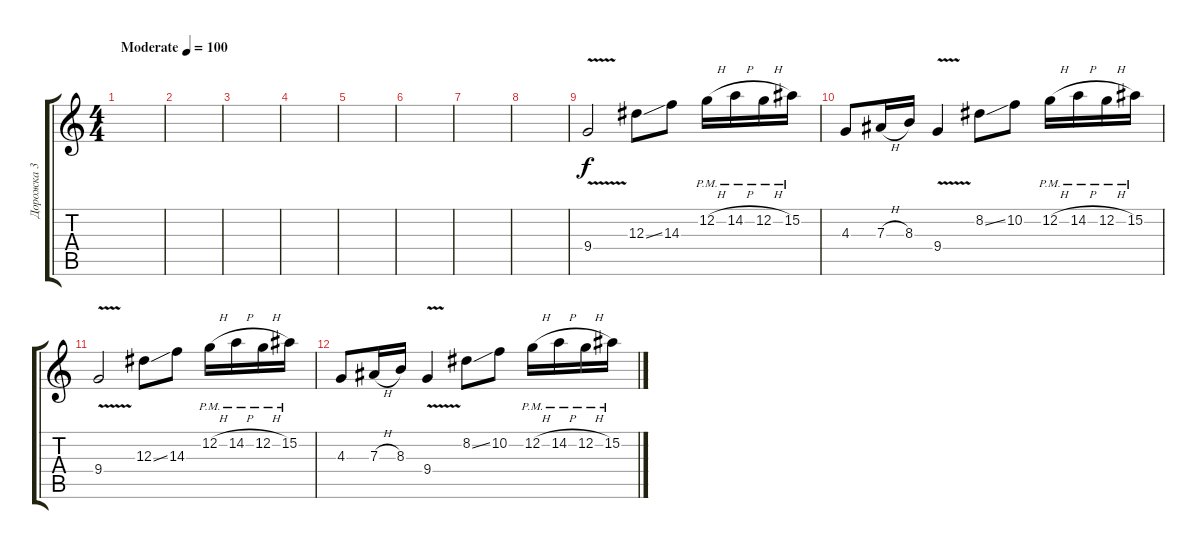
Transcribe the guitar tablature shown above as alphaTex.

\track ("Дорожка 3" "Дорожка 3") {instrument distortionguitar}
\staff {score tabs}
\tuning (C4 G3 Eb3 Bb2 F2 C2) {hide}
\ts (4 4)
\tempo (100 "Moderate")
\clef g2
\ks c
|
|
|
|
|
|
|
|
9.4{v}.2 12.3{ss}.8 14.3.8 12.2{h pm}.16 14.2{h pm}.16 12.2{h pm}.16 15.2{pm}.16 |
4.3.8 7.3{h}.16 8.3.16 9.4{v}.4 8.2{ss}.8 10.2.8 12.2{h pm}.16 14.2{h pm}.16 12.2{h pm}.16 15.2{pm}.16 |
9.4{v}.2 12.3{ss}.8 14.3.8 12.2{h pm}.16 14.2{h pm}.16 12.2{h pm}.16 15.2{pm}.16 |
4.3.8 7.3{h}.16 8.3.16 9.4{v}.4 8.2{ss}.8 10.2.8 12.2{h pm}.16 14.2{h pm}.16 12.2{h pm}.16 15.2{pm}.16
